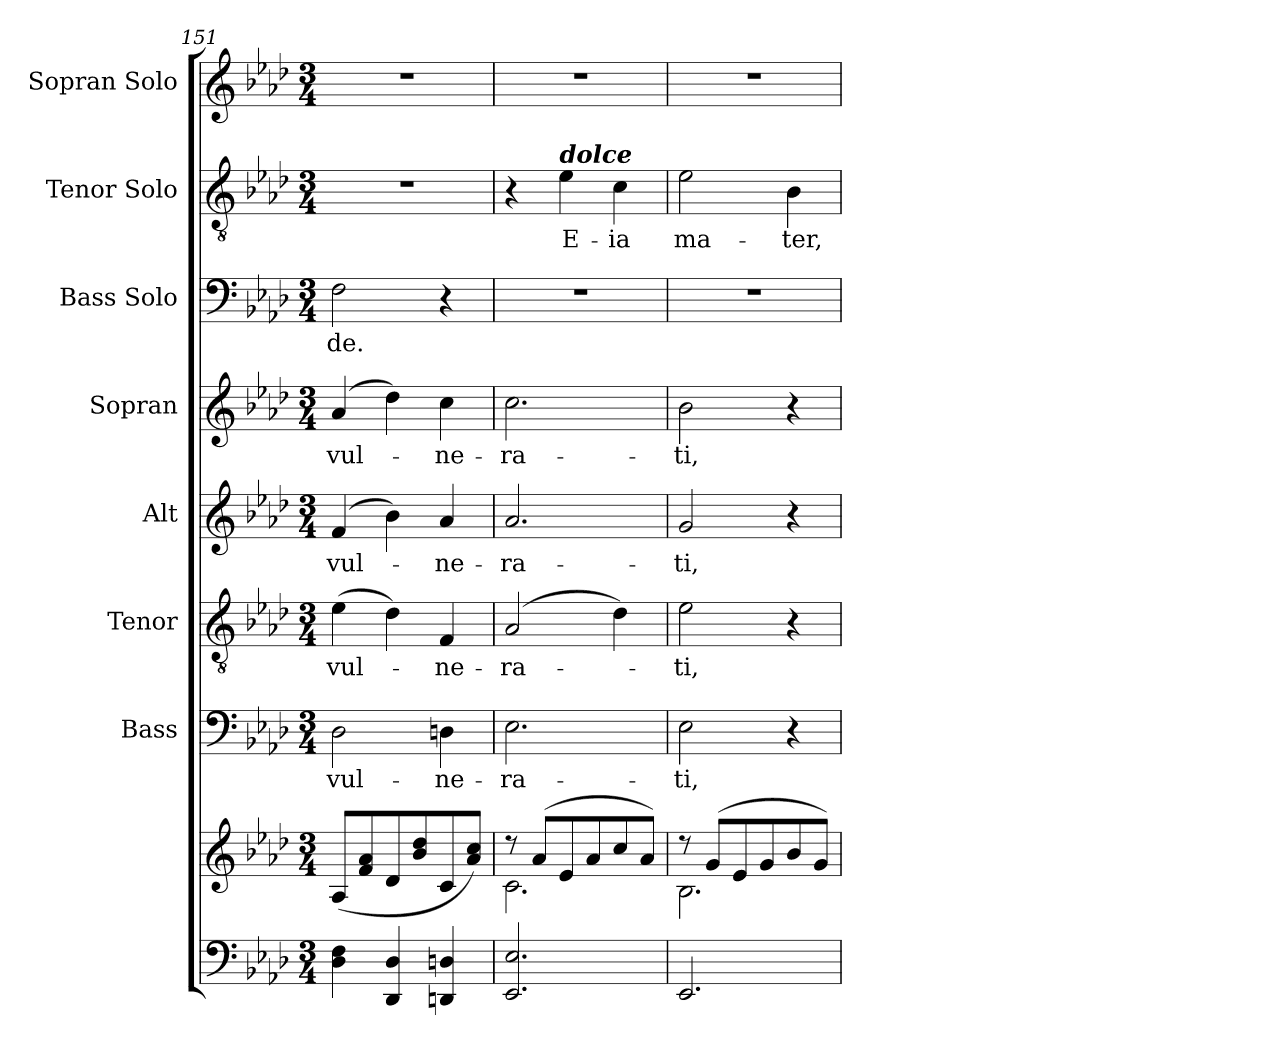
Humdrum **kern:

**kern	**kern	**kern	**text	**kern	**text	**kern	**text	**kern	**text	**kern	**text	**kern	**text	**kern
*part8	*part8	*part7	*part7	*part6	*part6	*part5	*part5	*part4	*part4	*part3	*part3	*part2	*part2	*part1
*staff9	*staff8	*staff7	*staff7	*staff6	*staff6	*staff5	*staff5	*staff4	*staff4	*staff3	*staff3	*staff2	*staff2	*staff1
*	*	*I"Bass	*	*I"Tenor	*	*I"Alt	*	*I"Sopran	*	*I"Bass Solo	*	*I"Tenor Solo	*	*I"Sopran Solo
*	*	*I'B.	*	*I'T.	*	*I'A.	*	*I'S.	*	*I'B. Solo	*	*I'T. Solo	*	*I'S. Solo
!!LO:PB:g=z
*clefF4	*clefG2	*clefF4	*	*clefGv2	*	*clefG2	*	*clefG2	*	*clefF4	*	*clefGv2	*	*clefG2
*k[b-e-a-d-]	*k[b-e-a-d-]	*k[b-e-a-d-]	*	*k[b-e-a-d-]	*	*k[b-e-a-d-]	*	*k[b-e-a-d-]	*	*k[b-e-a-d-]	*	*k[b-e-a-d-]	*	*k[b-e-a-d-]
*A-:	*A-:	*A-:	*	*A-:	*	*A-:	*	*A-:	*	*A-:	*	*A-:	*	*A-:
*M3/4	*M3/4	*M3/4	*	*M3/4	*	*M3/4	*	*M3/4	*	*M3/4	*	*M3/4	*	*M3/4
=151	=151	=151	=151	=151	=151	=151	=151	=151	=151	=151	=151	=151	=151	=151
!	!	!	!LO:LY:b	!	!LO:LY:b	!	!LO:LY:b	!	!LO:LY:b	!	!LO:LY:b	!	!	!
4D-\ 4F\	(<8A-/L	2D-\	vul-	(>4e-\	vul-	(4f/	vul-	(4a-/	vul-	2F\	-de.	2.r	.	2.r
.	8f/ 8a-/	.	.	.	.	.	.	.	.	.	.	.	.	.
4DD-/ 4D-/	8d-/	.	.	4d-\)	.	4b-\)	.	4dd-\)	.	.	.	.	.	.
.	8b-/ 8dd-/	.	.	.	.	.	.	.	.	.	.	.	.	.
!	!	!	!LO:LY:b	!	!LO:LY:b	!	!LO:LY:b	!	!LO:LY:b	!	!	!	!	!
4DDn/ 4Dn/	8c/	4Dn\	-ne-	4F/	-ne-	4a-/	-ne-	4cc\	-ne-	4r	.	.	.	.
.	8a-/ 8cc/J)	.	.	.	.	.	.	.	.	.	.	.	.	.
=152	=152	=152	=152	=152	=152	=152	=152	=152	=152	=152	=152	=152	=152	=152
*	*^	*	*	*	*	*	*	*	*	*	*	*	*	*
!	!	!	!	!LO:LY:b	!	!LO:LY:b	!	!LO:LY:b	!	!LO:LY:b	!	!	!	!	!
2.EE-/ 2.E-/	8r	2.c\	2.E-\	-ra-	(2A-/	-ra-	2.a-/	-ra-	2.cc\	-ra-	2.r	.	4r	.	2.r
.	(<8a-/L	.	.	.	.	.	.	.	.	.	.	.	.	.	.
!	!	!	!	!	!	!	!	!	!	!	!	!	!LO:TX:a:Bi:t=dolce	!	!
!	!	!	!	!	!	!	!	!	!	!	!	!	!	!LO:LY:b	!
.	8e-/	.	.	.	.	.	.	.	.	.	.	.	4e-\	E-	.
.	8a-/	.	.	.	.	.	.	.	.	.	.	.	.	.	.
!	!	!	!	!	!	!	!	!	!	!	!	!	!	!LO:LY:b	!
.	8cc/	.	.	.	4d-\)	.	.	.	.	.	.	.	4c\	-ia	.
.	8a-/J)	.	.	.	.	.	.	.	.	.	.	.	.	.	.
=153	=153	=153	=153	=153	=153	=153	=153	=153	=153	=153	=153	=153	=153	=153	=153
!	!	!	!	!LO:LY:b	!	!LO:LY:b	!	!LO:LY:b	!	!LO:LY:b	!	!	!	!LO:LY:b	!
2.EE-/	8r	2.B-\	2E-\	-ti,	2e-\	-ti,	2g/	-ti,	2b-\	-ti,	2.r	.	2e-\	ma-	2.r
.	(<8g/L	.	.	.	.	.	.	.	.	.	.	.	.	.	.
.	8e-/	.	.	.	.	.	.	.	.	.	.	.	.	.	.
.	8g/	.	.	.	.	.	.	.	.	.	.	.	.	.	.
!	!	!	!	!	!	!	!	!	!	!	!	!	!	!LO:LY:b	!
.	8b-/	.	4r	.	4r	.	4r	.	4r	.	.	.	4B-\	-ter,	.
.	8g/J)	.	.	.	.	.	.	.	.	.	.	.	.	.	.
*	*v	*v	*	*	*	*	*	*	*	*	*	*	*	*	*
=	=	=	=	=	=	=	=	=	=	=	=	=	=	=
*-	*-	*-	*-	*-	*-	*-	*-	*-	*-	*-	*-	*-	*-	*-
